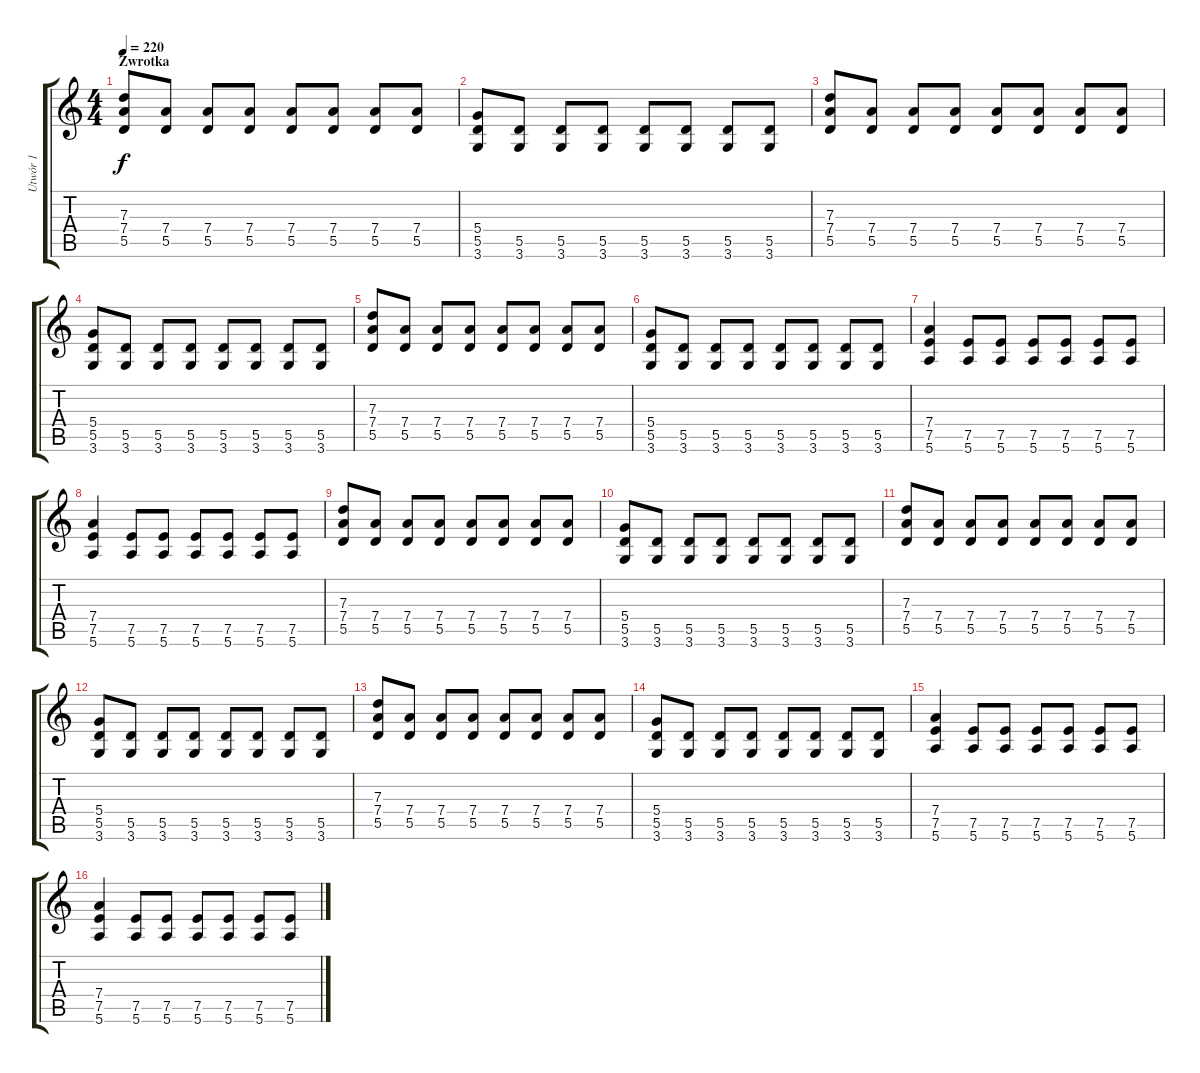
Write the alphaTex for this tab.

\track ("Utwór 1" "Utwór 1") {instrument distortionguitar}
\staff {score tabs}
\tuning (E4 B3 G3 D3 A2 E2) {hide}
\ts (4 4)
\section ("" "Zwrotka")
\tempo 220
\clef g2
\ks c
(7.3 7.4 5.5).8{dy f} (7.4 5.5).8 (7.4 5.5).8 (7.4 5.5).8 (7.4 5.5).8 (7.4 5.5).8 (7.4 5.5).8 (7.4 5.5).8 |
(5.4 5.5 3.6).8 (5.5 3.6).8 (5.5 3.6).8 (5.5 3.6).8 (5.5 3.6).8 (5.5 3.6).8 (5.5 3.6).8 (5.5 3.6).8 |
(7.3 7.4 5.5).8 (7.4 5.5).8 (7.4 5.5).8 (7.4 5.5).8 (7.4 5.5).8 (7.4 5.5).8 (7.4 5.5).8 (7.4 5.5).8 |
(5.4 5.5 3.6).8 (5.5 3.6).8 (5.5 3.6).8 (5.5 3.6).8 (5.5 3.6).8 (5.5 3.6).8 (5.5 3.6).8 (5.5 3.6).8 |
(7.3 7.4 5.5).8 (7.4 5.5).8 (7.4 5.5).8 (7.4 5.5).8 (7.4 5.5).8 (7.4 5.5).8 (7.4 5.5).8 (7.4 5.5).8 |
(5.4 5.5 3.6).8 (5.5 3.6).8 (5.5 3.6).8 (5.5 3.6).8 (5.5 3.6).8 (5.5 3.6).8 (5.5 3.6).8 (5.5 3.6).8 |
(7.4 7.5 5.6).4 (7.5 5.6).8 (7.5 5.6).8 (7.5 5.6).8 (7.5 5.6).8 (7.5 5.6).8 (7.5 5.6).8 |
(7.4 7.5 5.6).4 (7.5 5.6).8 (7.5 5.6).8 (7.5 5.6).8 (7.5 5.6).8 (7.5 5.6).8 (7.5 5.6).8 |
(7.3 7.4 5.5).8 (7.4 5.5).8 (7.4 5.5).8 (7.4 5.5).8 (7.4 5.5).8 (7.4 5.5).8 (7.4 5.5).8 (7.4 5.5).8 |
(5.4 5.5 3.6).8 (5.5 3.6).8 (5.5 3.6).8 (5.5 3.6).8 (5.5 3.6).8 (5.5 3.6).8 (5.5 3.6).8 (5.5 3.6).8 |
(7.3 7.4 5.5).8 (7.4 5.5).8 (7.4 5.5).8 (7.4 5.5).8 (7.4 5.5).8 (7.4 5.5).8 (7.4 5.5).8 (7.4 5.5).8 |
(5.4 5.5 3.6).8 (5.5 3.6).8 (5.5 3.6).8 (5.5 3.6).8 (5.5 3.6).8 (5.5 3.6).8 (5.5 3.6).8 (5.5 3.6).8 |
(7.3 7.4 5.5).8 (7.4 5.5).8 (7.4 5.5).8 (7.4 5.5).8 (7.4 5.5).8 (7.4 5.5).8 (7.4 5.5).8 (7.4 5.5).8 |
(5.4 5.5 3.6).8 (5.5 3.6).8 (5.5 3.6).8 (5.5 3.6).8 (5.5 3.6).8 (5.5 3.6).8 (5.5 3.6).8 (5.5 3.6).8 |
(7.4 7.5 5.6).4 (7.5 5.6).8 (7.5 5.6).8 (7.5 5.6).8 (7.5 5.6).8 (7.5 5.6).8 (7.5 5.6).8 |
(7.4 7.5 5.6).4 (7.5 5.6).8 (7.5 5.6).8 (7.5 5.6).8 (7.5 5.6).8 (7.5 5.6).8 (7.5 5.6).8
